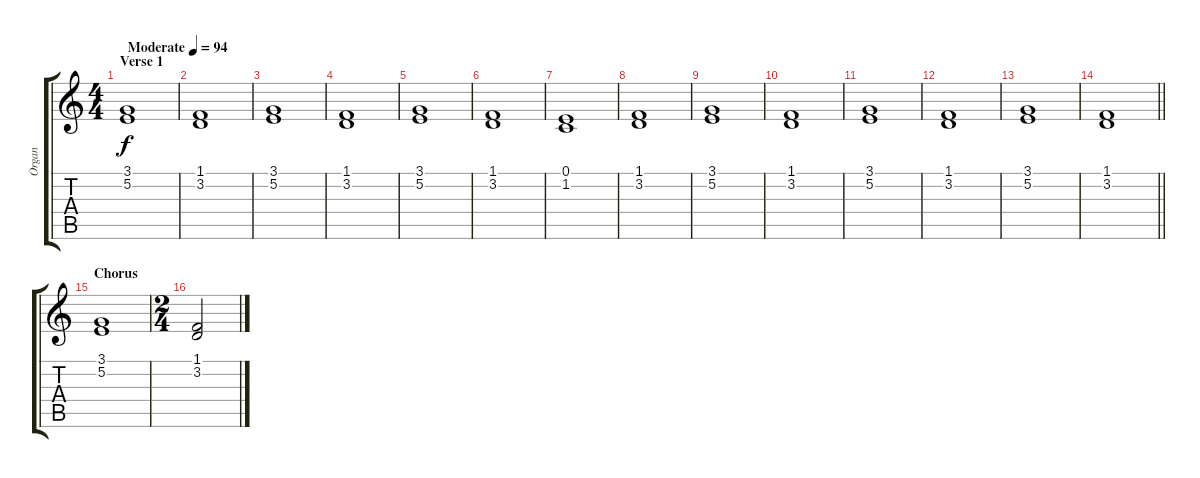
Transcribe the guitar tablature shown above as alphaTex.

\track ("Organ" "Organ") {instrument percussiveorgan}
\staff {score tabs}
\tuning (E4 B3 G3 D3 A2 E2) {hide}
\ts (4 4)
\section ("" "Verse 1")
\tempo (94 "Moderate")
\clef g2
\ks c
(3.1 5.2).1{dy f instrument percussiveorgan} |
(1.1 3.2).1 |
(3.1 5.2).1 |
(1.1 3.2).1 |
(3.1 5.2).1 |
(1.1 3.2).1 |
(0.1 1.2).1 |
(1.1 3.2).1 |
(3.1 5.2).1 |
(1.1 3.2).1 |
(3.1 5.2).1 |
(1.1 3.2).1 |
(3.1 5.2).1 |
\barLineRight lightlight
(1.1 3.2).1 |
\section ("" "Chorus")
(3.1 5.2).1 |
\ts (2 4)
(1.1 3.2).2
